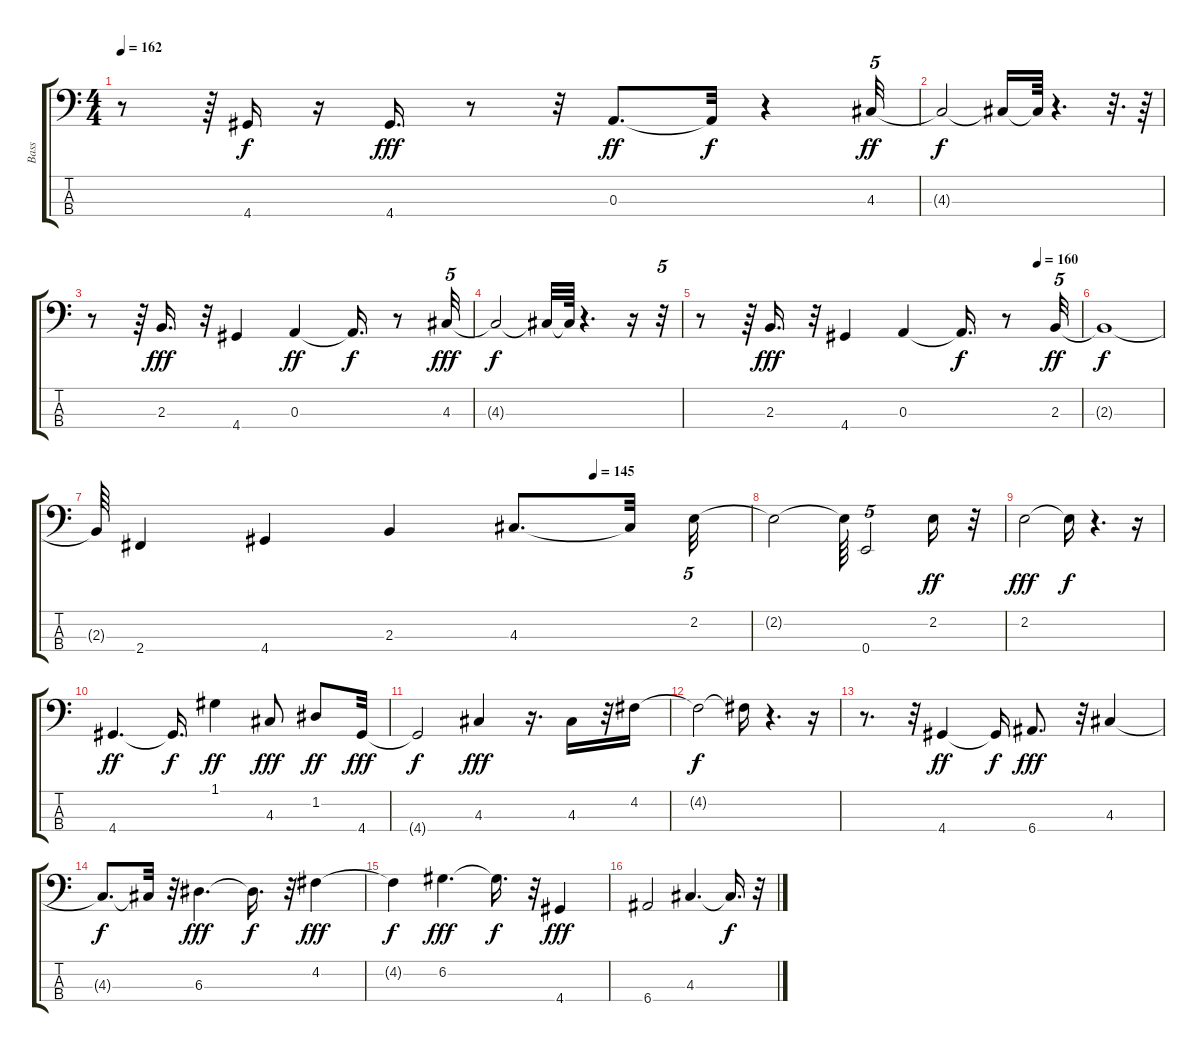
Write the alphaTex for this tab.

\track ("Bass " "Bass ") {instrument electricbassfinger}
\staff {score tabs}
\tuning (G2 D2 A1 E1) {hide}
\ts (4 4)
\tempo 162
\clef f4
\ks c
r.8{dy f} r.64 4.4.16 r.16 4.4.16{d dy fff} r.8 r.32 0.3.8{d dy ff} 0.3{t}.32{dy f} r.4 4.3.32{tu (5 4) dy ff} |
4.3{t}.2{dy f} 4.3{t}.16 4.3{t}.64 r.4{d} r.32{d} r.64 |
r.8 r.64 2.3.16{d dy fff} r.32 4.4.4 0.3.4{dy ff} 0.3{t}.16{d dy f} r.8 4.3.32{tu (5 4) dy fff} |
4.3{t}.2{dy f} 4.3{t}.32 4.3{t}.64 r.4{d} r.16 r.32{tu (5 4)} |
\tempo (160 0.8854166666666666)
r.8 r.64 2.3.16{d dy fff} r.32 4.4.4 0.3.4 0.3{t}.16{d dy f} r.8 2.3.32{tu (5 4) dy ff} |
2.3{t}.1{dy f} |
\tempo (145 0.7604166666666666)
2.3{t}.64 2.4.4 4.4.4 2.3.4 4.3.8{d} 4.3{t}.32 2.2.32{tu (5 4)} |
2.2{t}.2 2.2{t}.64 0.4.2{tu (5 4)} 2.2.16{dy ff} r.32 |
2.2.2{dy fff} 2.2{t}.16{dy f} r.4{d} r.16 |
4.4.4{d dy ff} 4.4{t}.16{d dy f} 1.1.4{dy ff} 4.3.8{dy fff} 1.2.8{dy ff} 4.4.32{dy fff} |
4.4{t}.2{dy f} 4.3.4{dy fff} r.16{d} 4.3.16 r.32 4.2.16 |
4.2{t}.2{dy f} 4.2{t}.16 r.4{d} r.16 |
r.8{d} r.32 4.4.4{dy ff} 4.4{t}.16{dy f} 6.4.8{d dy fff} r.32 4.3.4 |
4.3{t}.8{d dy f} 4.3{t}.32 r.32 6.3.4{d dy fff} 6.3{t}.16{d dy f} r.32 4.2.4{dy fff} |
4.2{t}.4{dy f} 6.2.4{d dy fff} 6.2{t}.16{d dy f} r.32 4.4.4{dy fff} |
6.4.2 4.3.4{d} 4.3{t}.16{d dy f} r.32
